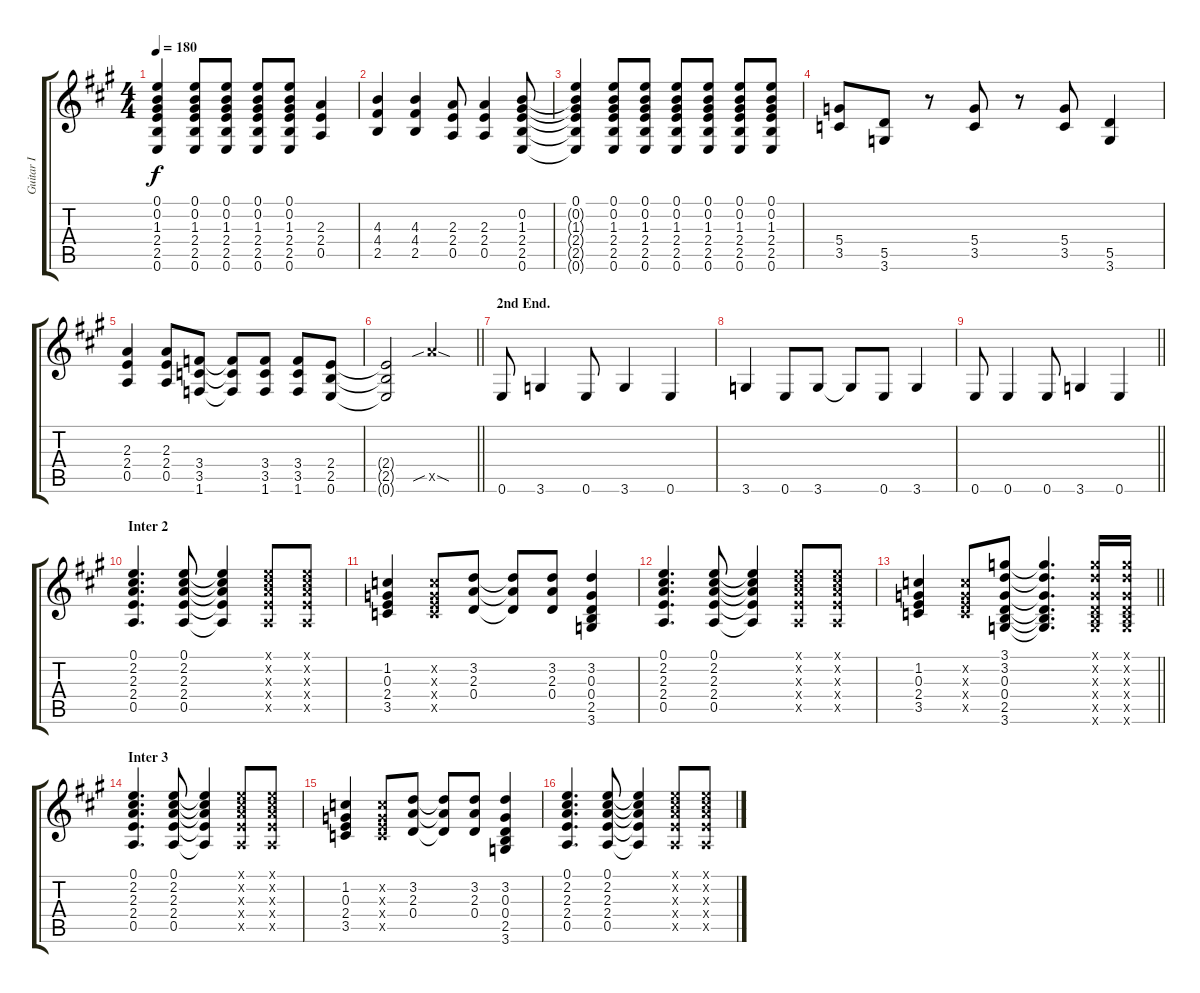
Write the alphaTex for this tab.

\track ("Guitar I" "Guitar I") {instrument overdrivenguitar}
\staff {score tabs}
\tuning (E4 B3 G3 D3 A2 E2) {hide}
\ts (4 4)
\tempo 180
\clef g2
\ks a
(0.1{t} 0.2{t} 1.3{t} 2.4{t} 2.5{t} 0.6{t}).4{dy f} (0.1 0.2 1.3 2.4 2.5 0.6).8 (0.1 0.2 1.3 2.4 2.5 0.6).8 (0.1 0.2 1.3 2.4 2.5 0.6).8 (0.1 0.2 1.3 2.4 2.5 0.6).8 (2.3 2.4 0.5).4 |
(4.3 4.4 2.5).4 (4.3 4.4 2.5).4 (2.3 2.4 0.5).8 (2.3 2.4 0.5).4 (0.2 1.3 2.4 2.5 0.6).8 |
(0.1 0.2{t} 1.3{t} 2.4{t} 2.5{t} 0.6{t}).4 (0.1 0.2 1.3 2.4 2.5 0.6).8 (0.1 0.2 1.3 2.4 2.5 0.6).8 (0.1 0.2 1.3 2.4 2.5 0.6).8 (0.1 0.2 1.3 2.4 2.5 0.6).8 (0.1 0.2 1.3 2.4 2.5 0.6).8 (0.1 0.2 1.3 2.4 2.5 0.6).8 |
(5.4 3.5).8 (5.5 3.6).8 r.8 (5.4 3.5).8 r.8 (5.4 3.5).8 (5.5 3.6).4 |
(2.3 2.4 0.5).4 (2.3 2.4 0.5).8 (3.4 3.5 1.6).8 (3.4{t} 3.5{t} 1.6{t}).8 (3.4 3.5 1.6).8 (3.4 3.5 1.6).8 (2.4 2.5 0.6).8 |
\barLineRight lightlight
(2.4{t} 2.5{t} 0.6{t}).2 12.5{sib sod x}.2 |
\section ("" "2nd End.")
0.6.8 3.6.4 0.6.8 3.6.4 0.6.4 |
3.6.4 0.6.8 3.6.8 3.6{t}.8 0.6.8 3.6.4 |
\barLineRight lightlight
0.6.8 0.6.4 0.6.8 3.6.4 0.6.4 |
\section ("" "Inter 2")
(0.1 2.2 2.3 2.4 0.5).4{d} (0.1 2.2 2.3 2.4 0.5).8 (0.1{t} 2.2{t} 2.3{t} 2.4{t} 0.5{t}).4 (0.1{x} 2.2{x} 2.3{x} 2.4{x} 0.5{x}).8 (0.1{x} 2.2{x} 2.3{x} 2.4{x} 0.5{x}).8 |
(1.2 0.3 2.4 3.5).4 (1.2{x} 0.3{x} 2.4{x} 3.5{x}).8 (3.2 2.3 0.4).8 (3.2{t} 2.3{t} 0.4{t}).8 (3.2 2.3 0.4).8 (3.2 0.3 0.4 2.5 3.6).4 |
(0.1 2.2 2.3 2.4 0.5).4{d} (0.1 2.2 2.3 2.4 0.5).8 (0.1{t} 2.2{t} 2.3{t} 2.4{t} 0.5{t}).4 (0.1{x} 2.2{x} 2.3{x} 2.4{x} 0.5{x}).8 (0.1{x} 2.2{x} 2.3{x} 2.4{x} 0.5{x}).8 |
\barLineRight lightlight
(1.2 0.3 2.4 3.5).4 (1.2{x} 0.3{x} 2.4{x} 3.5{x}).8 (3.1 3.2 0.3 0.4 2.5 3.6).8 (3.1{t} 3.2{t} 0.3{t} 0.4{t} 2.5{t} 3.6{t}).4{d} (3.1{x} 3.2{x} 0.3{x} 0.4{x} 2.5{x} 3.6{x}).16 (3.1{x} 3.2{x} 0.3{x} 0.4{x} 2.5{x} 3.6{x}).16 |
\section ("" "Inter 3")
(0.1 2.2 2.3 2.4 0.5).4{d} (0.1 2.2 2.3 2.4 0.5).8 (0.1{t} 2.2{t} 2.3{t} 2.4{t} 0.5{t}).4 (0.1{x} 2.2{x} 2.3{x} 2.4{x} 0.5{x}).8 (0.1{x} 2.2{x} 2.3{x} 2.4{x} 0.5{x}).8 |
(1.2 0.3 2.4 3.5).4 (1.2{x} 0.3{x} 2.4{x} 3.5{x}).8 (3.2 2.3 0.4).8 (3.2{t} 2.3{t} 0.4{t}).8 (3.2 2.3 0.4).8 (3.2 0.3 0.4 2.5 3.6).4 |
(0.1 2.2 2.3 2.4 0.5).4{d} (0.1 2.2 2.3 2.4 0.5).8 (0.1{t} 2.2{t} 2.3{t} 2.4{t} 0.5{t}).4 (0.1{x} 2.2{x} 2.3{x} 2.4{x} 0.5{x}).8 (0.1{x} 2.2{x} 2.3{x} 2.4{x} 0.5{x}).8
